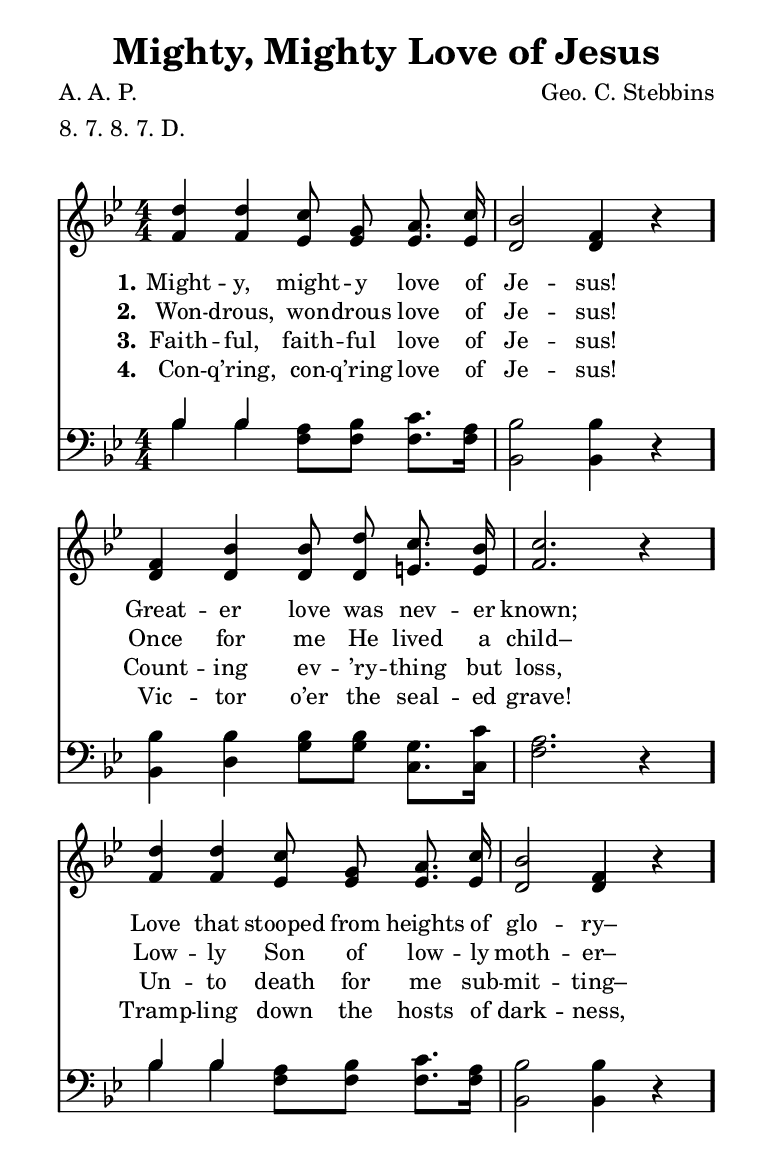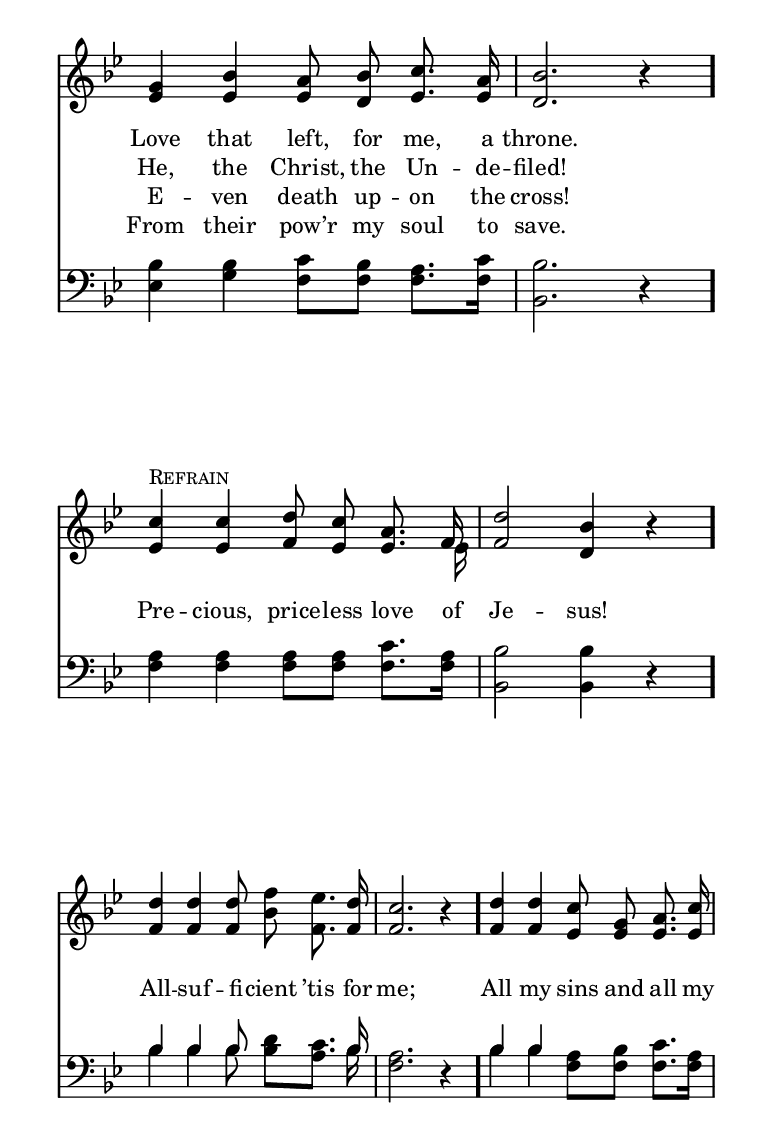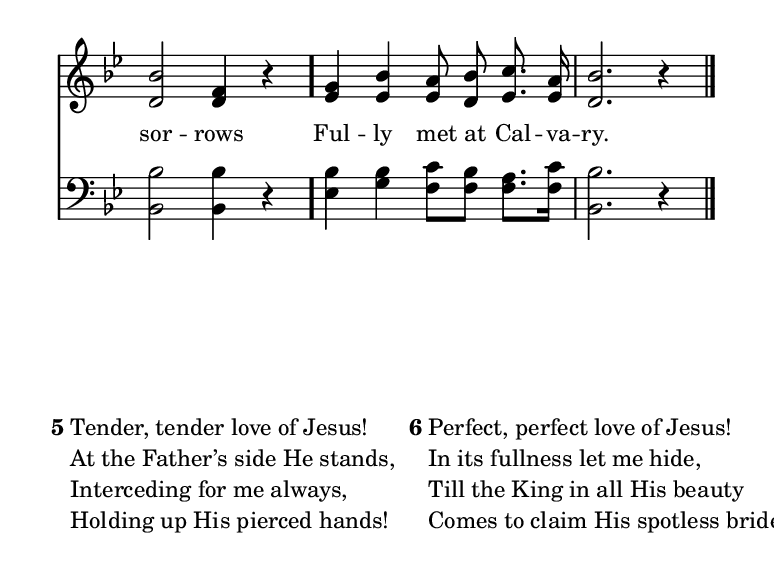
\include "common/global.ily"
\paper {
  \include "common/paper.ily"
  ragged-last-bottom = ##t
}

\header{
  hymnnumber = "240"
  title = "Mighty, Mighty Love of Jesus"
  tunename = ""
  meter = "8. 7. 8. 7. D."
  poet = "A. A. P."
  composer = "Geo. C. Stebbins"
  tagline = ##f
}

global = {
  \include "common/overrides.ily"
  \override Staff.TimeSignature.style = #'numbered
  \time 4/4
  \override Score.MetronomeMark.transparent = ##t % hide all fermata changes too
  \tempo 4=80
  \key bes \major
  \autoBeamOff
}

patternA = { c4 c c8 c c8. c16 | c2 c4 c4 }
patternB = { c4 c c8 c c8. c16 | c2. c4 }

notesSoprano = {
\global
\relative c'' {

  \changePitch \patternA { d d c g a c | bes f r }
  \changePitch \patternB { f bes bes d c bes | c r }
  \changePitch \patternA { d d c g a c | bes f r }
  \changePitch \patternB { g bes a bes c a | bes r }
  \eogbreak

  << s^\markup { \small \caps "Refrain" }
  \changePitch \patternA { c c d c a f | d' bes r } >>
  \changePitch \patternB { d d d f ees d | c r }
  \changePitch \patternA { d d c g a c | bes f r }
  \changePitch \patternB { g bes a bes c a | bes r }

  \bar "|."

}
}

notesAlto = {
\global
\relative e' {

  \changePitch \patternA { f f ees ees ees ees | d d r }
  \changePitch \patternB { d d d d e e | f r }
  \changePitch \patternA { f f ees ees ees ees | d d r }
  \changePitch \patternB { ees ees ees d ees ees | d r }

  \changePitch \patternA { ees ees f ees ees ees | f d r }
  \changePitch \patternB { f f f bes f f | f r }
  \changePitch \patternA { f f ees ees ees ees | d d r }
  \changePitch \patternB { ees ees ees d ees ees | d r }

}
}

notesTenor = {
\global
\relative a {

  \changePitch \patternA { bes bes a bes c a | bes bes r }
  \changePitch \patternB { bes bes bes bes g c | a r }
  \changePitch \patternA { bes bes a bes c a | bes bes r }
  \changePitch \patternB { bes bes c bes a c | bes r }

  \changePitch \patternA { a a a a c a | bes bes r }
  \changePitch \patternB { bes bes bes d c bes | a r }
  \changePitch \patternA { bes bes a bes c a | bes bes r }
  \changePitch \patternB { bes bes c bes a c | bes r }

}
}

notesBass = {
\global
\relative f {

  \changePitch \patternA { bes bes f f f f | bes, bes r }
  \changePitch \patternB { bes d g g c, c | f r }
  \changePitch \patternA { bes bes f f f f | bes, bes r }
  \changePitch \patternB { ees g f f f f | bes, r }

  \changePitch \patternA { f' f f f f f | bes, bes r }
  \changePitch \patternB { bes' bes bes bes a bes | f r }
  \changePitch \patternA { bes bes f f f f | bes, bes r }
  \changePitch \patternB { ees g f f f f | bes, r }

}
}

Refrain = \lyricmode {

Pre -- cious, price -- less love of Je -- sus! \bar "."
All -- suf -- fi -- cient ’tis for me; \bar "."
All my sins and all my sor -- rows \bar "."
Ful -- ly met at Cal -- va -- ry. \bar "."

}

wordsA = \lyricmode {
\set stanza = "1."

Might -- y, might -- y love of Je -- sus! \bar "."
Great -- er love was nev -- er known; \bar "."
Love that stooped from heights of glo -- ry– \bar "."
Love that left, for me, a throne. \bar "."

}

wordsB = \lyricmode {
\set stanza = "2."

Won -- drous, won -- drous love of Je -- sus!
Once for me He lived a child–
Low -- ly Son of low -- ly moth -- er–
He, the Christ, the Un -- de -- filed!

\Refrain

}

wordsC = \lyricmode {
\set stanza = "3."

Faith -- ful, faith -- ful love of Je -- sus!
Count -- ing ev -- ’ry -- thing but loss,
Un -- to death for me sub -- mit -- ting–
E -- ven death up -- on the cross!

}

wordsD = \lyricmode {
\set stanza = "4."

Con -- q’ring, con -- q’ring love of Je -- sus!
Vic -- tor o’er the seal -- ed grave!
Tramp -- ling down the hosts of dark -- ness,
From their pow’r my soul to save.

}

wordsE = \markuplist {

\line { Tender, tender love of Jesus! }
\line { At the Father’s side He stands, }
\line { Interceding for me always, }
\line { Holding up His pierced hands! }

}

wordsF = \markuplist {

\line { Perfect, perfect love of Jesus! }
\line { In its fullness let me hide, }
\line { Till the King in all His beauty }
\line { Comes to claim His spotless bride. }

}

\score {
  \context ChoirStaff <<
    \context Staff = upper <<
      \set Staff.autoBeaming = ##f
      \set ChoirStaff.systemStartDelimiter = #'SystemStartBar
      \set ChoirStaff.printPartCombineTexts = ##f
      \partcombine #'(2 . 9) \notesSoprano \notesAlto
      \context NullVoice = sopranos { \voiceOne << \notesSoprano >> }
      \context NullVoice = altos { \voiceTwo << \notesAlto >> }
      \context Lyrics = one   \lyricsto sopranos \wordsA
      \context Lyrics = two   \lyricsto sopranos \wordsB
      \context Lyrics = three \lyricsto sopranos \wordsC
      \context Lyrics = four  \lyricsto sopranos \wordsD
    >>
    \context Staff = men <<
      \clef bass
      \set ChoirStaff.printPartCombineTexts = ##f
      \partcombine #'(2 . 9) \notesTenor \notesBass
      \context NullVoice = tenors { \voiceOne << \notesTenor >> }
      \context NullVoice = basses { \voiceTwo << \notesBass >> }
    >>
  >>
  \layout {
    \include "common/layout.ily"
  }
  \midi{
    \include "common/midi.ily"
  }
}

\noPageBreak

\markup { \fill-line {
  \hspace #0.1
  \line{ \bold 5 \column { \wordsE } }
  \hspace #0.1
  \line{ \bold 6 \column { \wordsF } }
  \hspace #0.1
} }

\version "2.19.49"  % necessary for upgrading to future LilyPond versions.

% vi:set et ts=2 sw=2 ai nocindent syntax=lilypond:
